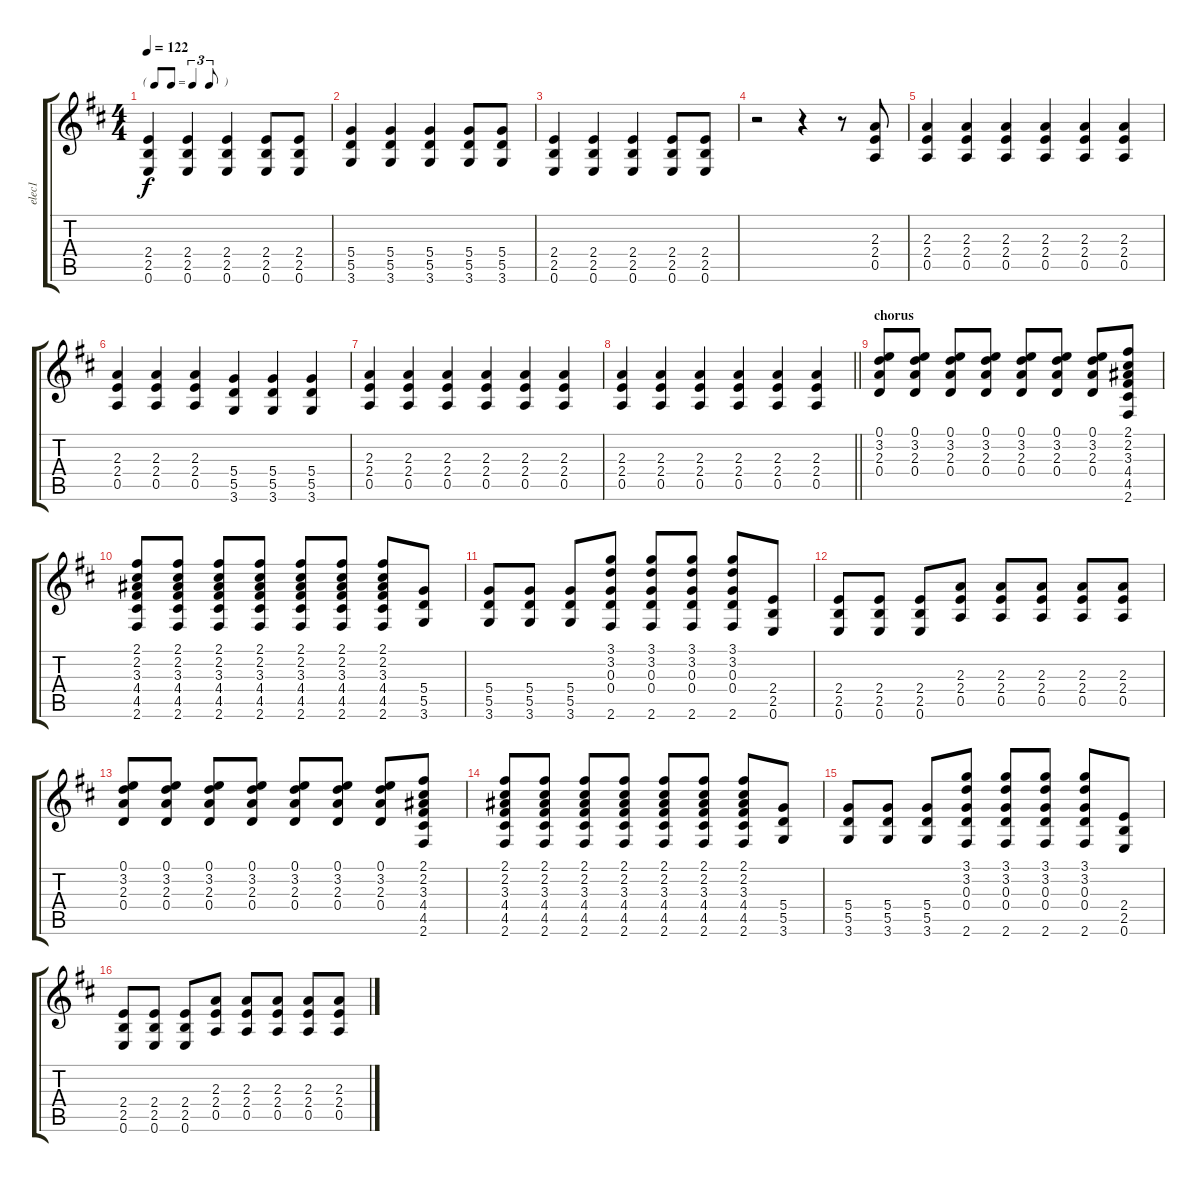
\track ("elec1" "elec1") {instrument distortionguitar}
\staff {score tabs}
\tuning (E4 B3 G3 D3 A2 E2) {hide}
\ts (4 4)
\tf triplet8th
\tempo 122
\clef g2
\ks d
(2.4 2.5 0.6).4{dy f} (2.4 2.5 0.6).4 (2.4 2.5 0.6).4 (2.4 2.5 0.6).8 (2.4 2.5 0.6).8 |
(5.4 5.5 3.6).4 (5.4 5.5 3.6).4 (5.4 5.5 3.6).4 (5.4 5.5 3.6).8 (5.4 5.5 3.6).8 |
(2.4 2.5 0.6).4 (2.4 2.5 0.6).4 (2.4 2.5 0.6).4 (2.4 2.5 0.6).8 (2.4 2.5 0.6).8 |
r.2 r.4 r.8 (2.3 2.4 0.5).8 |
(2.3 2.4 0.5).4 (2.3 2.4 0.5).4 (2.3 2.4 0.5).4 (2.3 2.4 0.5).4 (2.3 2.4 0.5).4 (2.3 2.4 0.5).4 |
(2.3 2.4 0.5).4 (2.3 2.4 0.5).4 (2.3 2.4 0.5).4 (5.4 5.5 3.6).4 (5.4 5.5 3.6).4 (5.4 5.5 3.6).4 |
(2.3 2.4 0.5).4 (2.3 2.4 0.5).4 (2.3 2.4 0.5).4 (2.3 2.4 0.5).4 (2.3 2.4 0.5).4 (2.3 2.4 0.5).4 |
\barLineRight lightlight
(2.3 2.4 0.5).4 (2.3 2.4 0.5).4 (2.3 2.4 0.5).4 (2.3 2.4 0.5).4 (2.3 2.4 0.5).4 (2.3 2.4 0.5).4 |
\section ("" "chorus")
(0.1 3.2 2.3 0.4).8 (0.1 3.2 2.3 0.4).8 (0.1 3.2 2.3 0.4).8 (0.1 3.2 2.3 0.4).8 (0.1 3.2 2.3 0.4).8 (0.1 3.2 2.3 0.4).8 (0.1 3.2 2.3 0.4).8 (2.1 2.2 3.3 4.4 4.5 2.6).8 |
(2.1 2.2 3.3 4.4 4.5 2.6).8 (2.1 2.2 3.3 4.4 4.5 2.6).8 (2.1 2.2 3.3 4.4 4.5 2.6).8 (2.1 2.2 3.3 4.4 4.5 2.6).8 (2.1 2.2 3.3 4.4 4.5 2.6).8 (2.1 2.2 3.3 4.4 4.5 2.6).8 (2.1 2.2 3.3 4.4 4.5 2.6).8 (5.4 5.5 3.6).8 |
(5.4 5.5 3.6).8 (5.4 5.5 3.6).8 (5.4 5.5 3.6).8 (3.1 3.2 0.3 0.4 2.6).8 (3.1 3.2 0.3 0.4 2.6).8 (3.1 3.2 0.3 0.4 2.6).8 (3.1 3.2 0.3 0.4 2.6).8 (2.4 2.5 0.6).8 |
(2.4 2.5 0.6).8 (2.4 2.5 0.6).8 (2.4 2.5 0.6).8 (2.3 2.4 0.5).8 (2.3 2.4 0.5).8 (2.3 2.4 0.5).8 (2.3 2.4 0.5).8 (2.3 2.4 0.5).8 |
(0.1 3.2 2.3 0.4).8 (0.1 3.2 2.3 0.4).8 (0.1 3.2 2.3 0.4).8 (0.1 3.2 2.3 0.4).8 (0.1 3.2 2.3 0.4).8 (0.1 3.2 2.3 0.4).8 (0.1 3.2 2.3 0.4).8 (2.1 2.2 3.3 4.4 4.5 2.6).8 |
(2.1 2.2 3.3 4.4 4.5 2.6).8 (2.1 2.2 3.3 4.4 4.5 2.6).8 (2.1 2.2 3.3 4.4 4.5 2.6).8 (2.1 2.2 3.3 4.4 4.5 2.6).8 (2.1 2.2 3.3 4.4 4.5 2.6).8 (2.1 2.2 3.3 4.4 4.5 2.6).8 (2.1 2.2 3.3 4.4 4.5 2.6).8 (5.4 5.5 3.6).8 |
(5.4 5.5 3.6).8 (5.4 5.5 3.6).8 (5.4 5.5 3.6).8 (3.1 3.2 0.3 0.4 2.6).8 (3.1 3.2 0.3 0.4 2.6).8 (3.1 3.2 0.3 0.4 2.6).8 (3.1 3.2 0.3 0.4 2.6).8 (2.4 2.5 0.6).8 |
(2.4 2.5 0.6).8 (2.4 2.5 0.6).8 (2.4 2.5 0.6).8 (2.3 2.4 0.5).8 (2.3 2.4 0.5).8 (2.3 2.4 0.5).8 (2.3 2.4 0.5).8 (2.3 2.4 0.5).8
